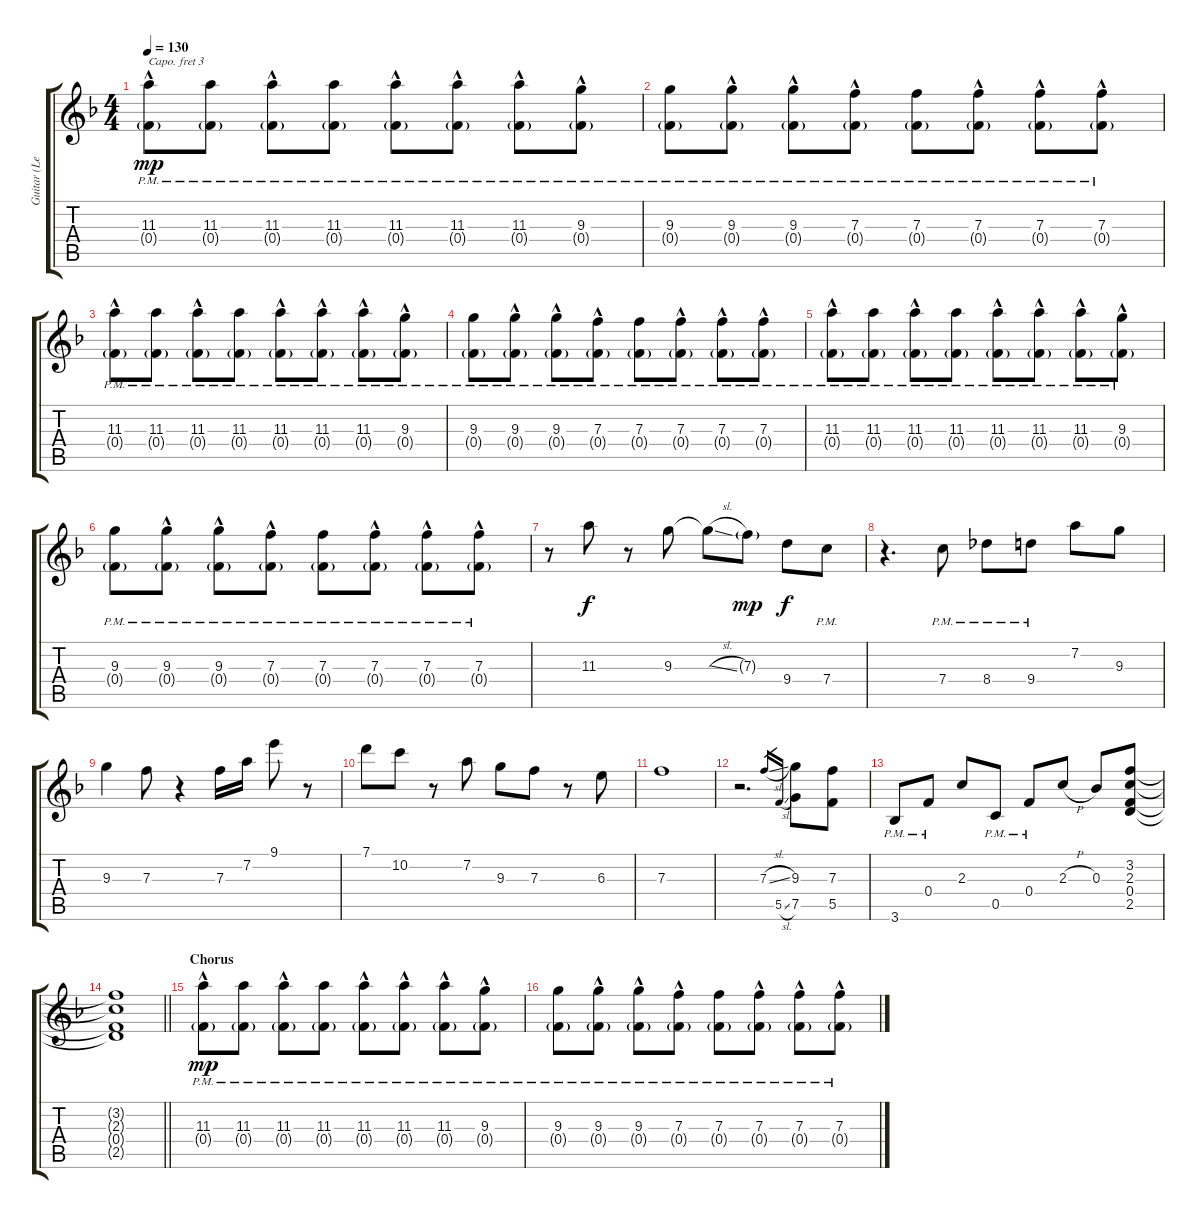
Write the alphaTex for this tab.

\track ("Guitar (Left)" "Guitar (Le") {instrument overdrivenguitar}
\staff {score tabs}
\capo 3
\tuning (E4 B3 G3 D3 A2 E2) {hide}
\ts (4 4)
\tempo 130
\clef g2
\ks f
(11.3{hac pm} 0.4{g pm}).8{dy mp} (11.3{pm} 0.4{g pm}).8 (11.3{hac pm} 0.4{g pm}).8 (11.3{pm} 0.4{g pm}).8 (11.3{hac pm} 0.4{g pm}).8 (11.3{hac pm} 0.4{g pm}).8 (11.3{hac pm} 0.4{g pm}).8 (9.3{hac pm} 0.4{g pm}).8 |
(9.3{pm} 0.4{g pm}).8 (9.3{hac pm} 0.4{g pm}).8 (9.3{hac pm} 0.4{g pm}).8 (7.3{hac pm} 0.4{g pm}).8 (7.3{pm} 0.4{g pm}).8 (7.3{hac pm} 0.4{g pm}).8 (7.3{hac pm} 0.4{g pm}).8 (7.3{hac pm} 0.4{g pm}).8 |
(11.3{hac pm} 0.4{g pm}).8 (11.3{pm} 0.4{g pm}).8 (11.3{hac pm} 0.4{g pm}).8 (11.3{pm} 0.4{g pm}).8 (11.3{hac pm} 0.4{g pm}).8 (11.3{hac pm} 0.4{g pm}).8 (11.3{hac pm} 0.4{g pm}).8 (9.3{hac pm} 0.4{g pm}).8 |
(9.3{pm} 0.4{g pm}).8 (9.3{hac pm} 0.4{g pm}).8 (9.3{hac pm} 0.4{g pm}).8 (7.3{hac pm} 0.4{g pm}).8 (7.3{pm} 0.4{g pm}).8 (7.3{hac pm} 0.4{g pm}).8 (7.3{hac pm} 0.4{g pm}).8 (7.3{hac pm} 0.4{g pm}).8 |
(11.3{hac pm} 0.4{g pm}).8 (11.3{pm} 0.4{g pm}).8 (11.3{hac pm} 0.4{g pm}).8 (11.3{pm} 0.4{g pm}).8 (11.3{hac pm} 0.4{g pm}).8 (11.3{hac pm} 0.4{g pm}).8 (11.3{hac pm} 0.4{g pm}).8 (9.3{hac pm} 0.4{g pm}).8 |
(9.3{pm} 0.4{g pm}).8 (9.3{hac pm} 0.4{g pm}).8 (9.3{hac pm} 0.4{g pm}).8 (7.3{hac pm} 0.4{g pm}).8 (7.3{pm} 0.4{g pm}).8 (7.3{hac pm} 0.4{g pm}).8 (7.3{hac pm} 0.4{g pm}).8 (7.3{hac pm} 0.4{g pm}).8 |
r.8 11.3.8{dy f} r.8 9.3.8 9.3{sl t}.8 7.3{g}.8{dy mp} 9.4.8{dy f} 7.4{pm}.8 |
r.4{d} 7.4{pm}.8 8.4{pm}.8 9.4{pm}.8 7.2.8 9.3.8 |
9.3.4 7.3.8 r.4 7.3.16 7.2.16 9.1.8 r.8 |
7.1.8 10.2.8 r.8 7.2.8 9.3.8 7.3.8 r.8 6.3.8 |
7.3.1 |
r.2{d} 7.3{sl}.16{gr} 5.5{sl}.16{gr} (9.3 7.5).8 (7.3 5.5).8 |
3.6{pm}.8 0.4{pm}.8 2.3.8 0.5{pm}.8 0.4{pm}.8 2.3{h}.8 0.3.8 (3.2 2.3 0.4 2.5).8 |
\barLineRight lightlight
(3.2{t} 2.3{t} 0.4{t} 2.5{t}).1 |
\section ("" "Chorus")
(11.3{hac pm} 0.4{g pm}).8{dy mp} (11.3{pm} 0.4{g pm}).8 (11.3{hac pm} 0.4{g pm}).8 (11.3{pm} 0.4{g pm}).8 (11.3{hac pm} 0.4{g pm}).8 (11.3{hac pm} 0.4{g pm}).8 (11.3{hac pm} 0.4{g pm}).8 (9.3{hac pm} 0.4{g pm}).8 |
(9.3{pm} 0.4{g pm}).8 (9.3{hac pm} 0.4{g pm}).8 (9.3{hac pm} 0.4{g pm}).8 (7.3{hac pm} 0.4{g pm}).8 (7.3{pm} 0.4{g pm}).8 (7.3{hac pm} 0.4{g pm}).8 (7.3{hac pm} 0.4{g pm}).8 (7.3{hac pm} 0.4{g pm}).8
